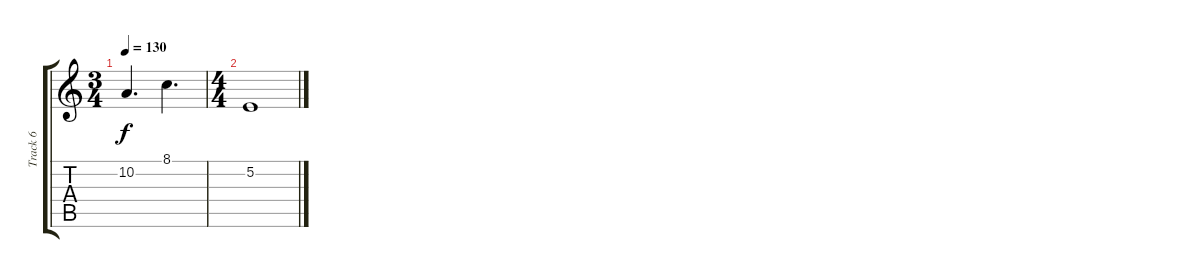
\track ("Track 6" "Track 6") {instrument tuba}
\staff {score tabs}
\tuning (E4 B3 G3 D3 A2 E2) {hide}
\ts (3 4)
\tempo 130
\clef g2
\ks c
10.2.4{d dy f} 8.1.4{d} |
\ts (4 4)
5.2.1
